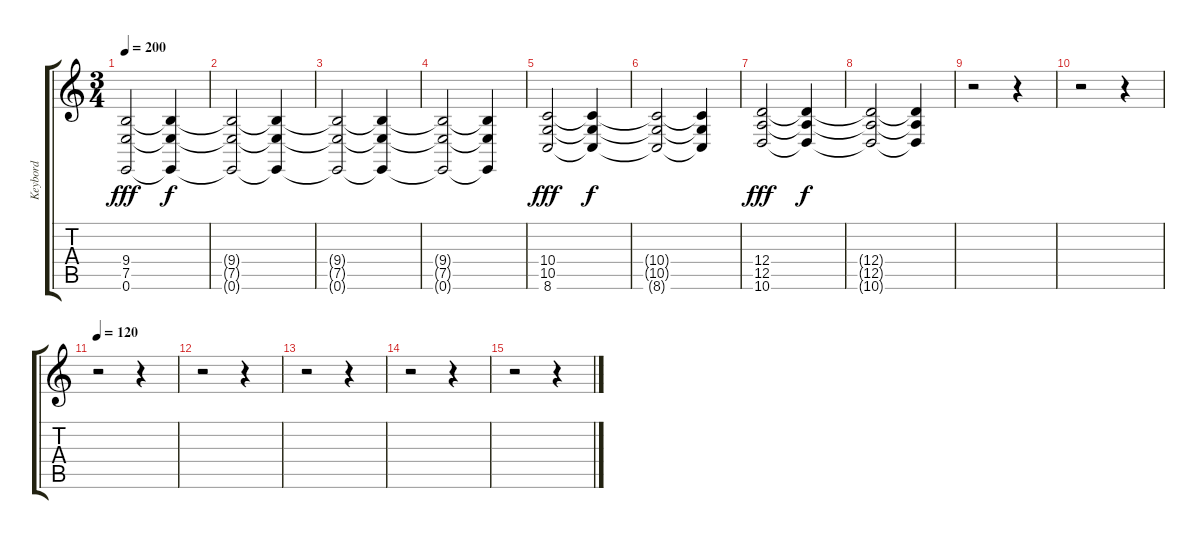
\track ("Keybord" "Keybord") {instrument cello}
\staff {score tabs}
\tuning (E4 B3 G3 D3 A2 E2) {hide}
\ts (3 4)
\tempo 200
\clef g2
\ks c
(9.4 7.5 0.6).2{dy fff} (9.4{t} 7.5{t} 0.6{t}).4{dy f} |
(9.4{t} 7.5{t} 0.6{t}).2 (9.4{t} 7.5{t} 0.6{t}).4 |
(9.4{t} 7.5{t} 0.6{t}).2 (9.4{t} 7.5{t} 0.6{t}).4 |
(9.4{t} 7.5{t} 0.6{t}).2 (9.4{t} 7.5{t} 0.6{t}).4 |
(10.4 10.5 8.6).2{dy fff} (10.4{t} 10.5{t} 8.6{t}).4{dy f} |
(10.4{t} 10.5{t} 8.6{t}).2 (10.4{t} 10.5{t} 8.6{t}).4 |
(12.4 12.5 10.6).2{dy fff} (12.4{t} 12.5{t} 10.6{t}).4{dy f} |
(12.4{t} 12.5{t} 10.6{t}).2 (12.4{t} 12.5{t} 10.6{t}).4 |
r.2 r.4 |
r.2 r.4 |
\tempo 120
r.2 r.4 |
r.2 r.4 |
r.2 r.4 |
r.2 r.4 |
r.2 r.4
